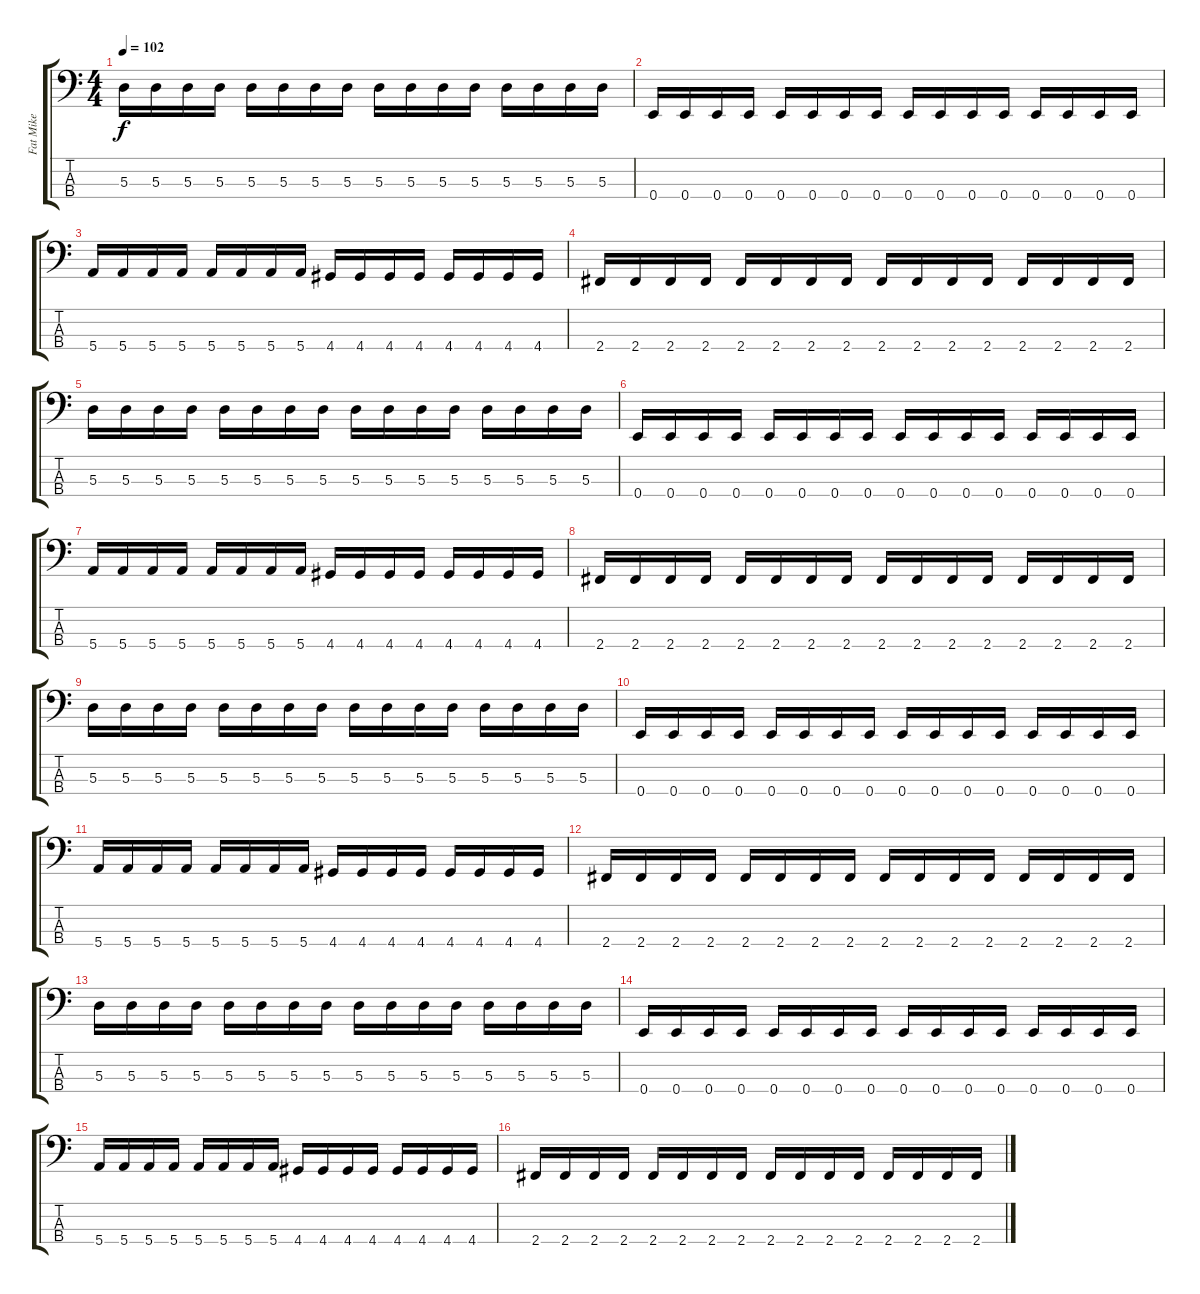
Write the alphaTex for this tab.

\track ("Fat Mike" "Fat Mike") {instrument electricbasspick}
\staff {score tabs}
\tuning (G2 D2 A1 E1) {hide}
\ts (4 4)
\tempo 102
\clef f4
\ks c
5.3.16{dy f} 5.3.16 5.3.16 5.3.16 5.3.16 5.3.16 5.3.16 5.3.16 5.3.16 5.3.16 5.3.16 5.3.16 5.3.16 5.3.16 5.3.16 5.3.16 |
0.4.16 0.4.16 0.4.16 0.4.16 0.4.16 0.4.16 0.4.16 0.4.16 0.4.16 0.4.16 0.4.16 0.4.16 0.4.16 0.4.16 0.4.16 0.4.16 |
5.4.16 5.4.16 5.4.16 5.4.16 5.4.16 5.4.16 5.4.16 5.4.16 4.4.16 4.4.16 4.4.16 4.4.16 4.4.16 4.4.16 4.4.16 4.4.16 |
2.4.16 2.4.16 2.4.16 2.4.16 2.4.16 2.4.16 2.4.16 2.4.16 2.4.16 2.4.16 2.4.16 2.4.16 2.4.16 2.4.16 2.4.16 2.4.16 |
5.3.16 5.3.16 5.3.16 5.3.16 5.3.16 5.3.16 5.3.16 5.3.16 5.3.16 5.3.16 5.3.16 5.3.16 5.3.16 5.3.16 5.3.16 5.3.16 |
0.4.16 0.4.16 0.4.16 0.4.16 0.4.16 0.4.16 0.4.16 0.4.16 0.4.16 0.4.16 0.4.16 0.4.16 0.4.16 0.4.16 0.4.16 0.4.16 |
5.4.16 5.4.16 5.4.16 5.4.16 5.4.16 5.4.16 5.4.16 5.4.16 4.4.16 4.4.16 4.4.16 4.4.16 4.4.16 4.4.16 4.4.16 4.4.16 |
2.4.16{volume 8} 2.4.16 2.4.16 2.4.16 2.4.16 2.4.16 2.4.16 2.4.16 2.4.16 2.4.16 2.4.16 2.4.16 2.4.16 2.4.16 2.4.16 2.4.16 |
5.3.16 5.3.16 5.3.16 5.3.16 5.3.16 5.3.16 5.3.16 5.3.16 5.3.16 5.3.16 5.3.16 5.3.16 5.3.16 5.3.16 5.3.16 5.3.16 |
0.4.16 0.4.16 0.4.16 0.4.16 0.4.16 0.4.16 0.4.16 0.4.16 0.4.16 0.4.16 0.4.16 0.4.16 0.4.16 0.4.16 0.4.16 0.4.16 |
5.4.16 5.4.16 5.4.16 5.4.16 5.4.16 5.4.16 5.4.16 5.4.16 4.4.16 4.4.16 4.4.16 4.4.16 4.4.16 4.4.16 4.4.16 4.4.16 |
2.4.16 2.4.16 2.4.16 2.4.16 2.4.16 2.4.16 2.4.16 2.4.16 2.4.16 2.4.16 2.4.16 2.4.16 2.4.16 2.4.16 2.4.16 2.4.16 |
5.3.16 5.3.16 5.3.16 5.3.16 5.3.16 5.3.16 5.3.16 5.3.16 5.3.16 5.3.16 5.3.16 5.3.16 5.3.16 5.3.16 5.3.16 5.3.16 |
0.4.16 0.4.16 0.4.16 0.4.16 0.4.16 0.4.16 0.4.16 0.4.16 0.4.16 0.4.16 0.4.16 0.4.16 0.4.16 0.4.16 0.4.16 0.4.16 |
5.4.16 5.4.16 5.4.16 5.4.16 5.4.16 5.4.16 5.4.16 5.4.16 4.4.16 4.4.16 4.4.16 4.4.16 4.4.16 4.4.16 4.4.16 4.4.16 |
2.4.16 2.4.16 2.4.16 2.4.16 2.4.16 2.4.16 2.4.16 2.4.16 2.4.16 2.4.16 2.4.16 2.4.16 2.4.16 2.4.16 2.4.16 2.4.16
